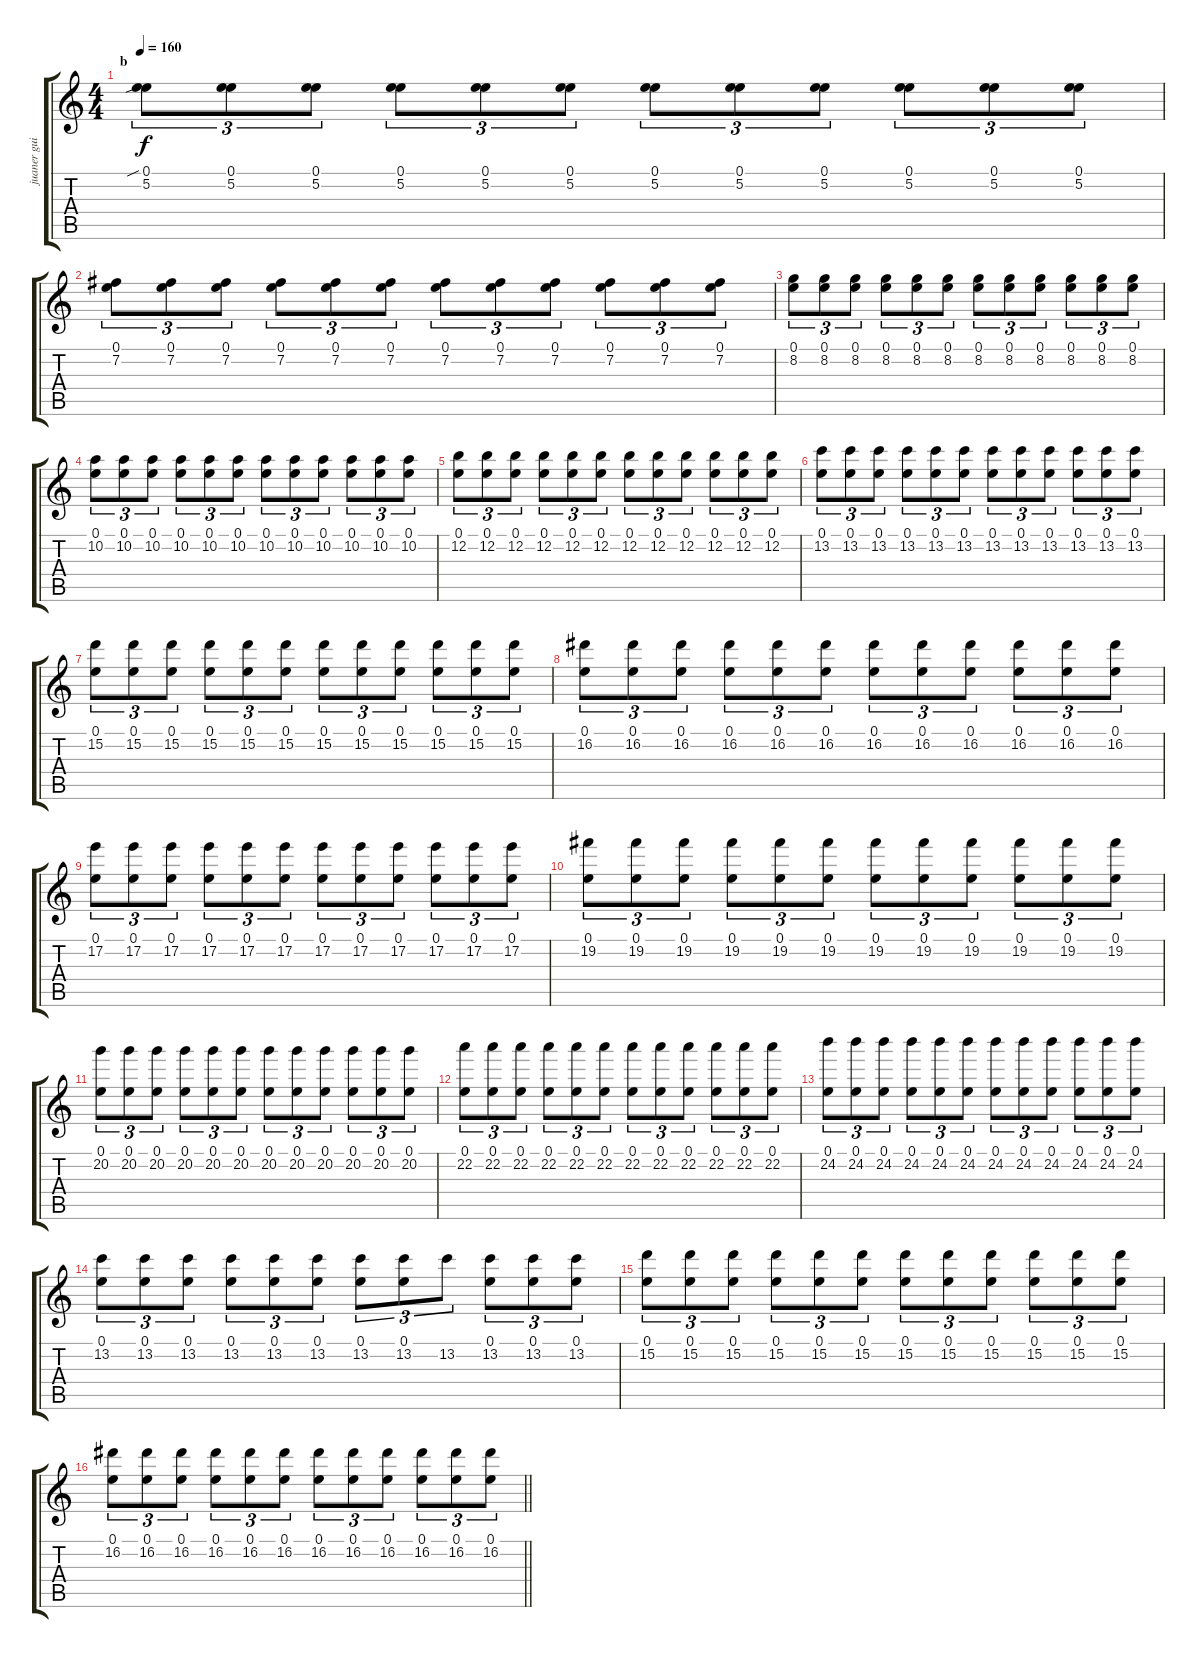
\track ("juaner guitar 1" "juaner gui") {instrument distortionguitar}
\staff {score tabs}
\tuning (E4 B3 G3 D3 A2 E2) {hide}
\ts (4 4)
\section ("" "b")
\tempo 160
\clef g2
\ks c
(0.1{sib} 5.2).8{tu (3 2) dy f} (0.1 5.2).8{tu (3 2)} (0.1 5.2).8{tu (3 2)} (0.1 5.2).8{tu (3 2)} (0.1 5.2).8{tu (3 2)} (0.1 5.2).8{tu (3 2)} (0.1 5.2).8{tu (3 2)} (0.1 5.2).8{tu (3 2)} (0.1 5.2).8{tu (3 2)} (0.1 5.2).8{tu (3 2)} (0.1 5.2).8{tu (3 2)} (0.1 5.2).8{tu (3 2)} |
(0.1 7.2).8{tu (3 2)} (0.1 7.2).8{tu (3 2)} (0.1 7.2).8{tu (3 2)} (0.1 7.2).8{tu (3 2)} (0.1 7.2).8{tu (3 2)} (0.1 7.2).8{tu (3 2)} (0.1 7.2).8{tu (3 2)} (0.1 7.2).8{tu (3 2)} (0.1 7.2).8{tu (3 2)} (0.1 7.2).8{tu (3 2)} (0.1 7.2).8{tu (3 2)} (0.1 7.2).8{tu (3 2)} |
(0.1 8.2).8{tu (3 2)} (0.1 8.2).8{tu (3 2)} (0.1 8.2).8{tu (3 2)} (0.1 8.2).8{tu (3 2)} (0.1 8.2).8{tu (3 2)} (0.1 8.2).8{tu (3 2)} (0.1 8.2).8{tu (3 2)} (0.1 8.2).8{tu (3 2)} (0.1 8.2).8{tu (3 2)} (0.1 8.2).8{tu (3 2)} (0.1 8.2).8{tu (3 2)} (0.1 8.2).8{tu (3 2)} |
(0.1 10.2).8{tu (3 2)} (0.1 10.2).8{tu (3 2)} (0.1 10.2).8{tu (3 2)} (0.1 10.2).8{tu (3 2)} (0.1 10.2).8{tu (3 2)} (0.1 10.2).8{tu (3 2)} (0.1 10.2).8{tu (3 2)} (0.1 10.2).8{tu (3 2)} (0.1 10.2).8{tu (3 2)} (0.1 10.2).8{tu (3 2)} (0.1 10.2).8{tu (3 2)} (0.1 10.2).8{tu (3 2)} |
(0.1 12.2).8{tu (3 2)} (0.1 12.2).8{tu (3 2)} (0.1 12.2).8{tu (3 2)} (0.1 12.2).8{tu (3 2)} (0.1 12.2).8{tu (3 2)} (0.1 12.2).8{tu (3 2)} (0.1 12.2).8{tu (3 2)} (0.1 12.2).8{tu (3 2)} (0.1 12.2).8{tu (3 2)} (0.1 12.2).8{tu (3 2)} (0.1 12.2).8{tu (3 2)} (0.1 12.2).8{tu (3 2)} |
(0.1 13.2).8{tu (3 2)} (0.1 13.2).8{tu (3 2)} (0.1 13.2).8{tu (3 2)} (0.1 13.2).8{tu (3 2)} (0.1 13.2).8{tu (3 2)} (0.1 13.2).8{tu (3 2)} (0.1 13.2).8{tu (3 2)} (0.1 13.2).8{tu (3 2)} (0.1 13.2).8{tu (3 2)} (0.1 13.2).8{tu (3 2)} (0.1 13.2).8{tu (3 2)} (0.1 13.2).8{tu (3 2)} |
(0.1 15.2).8{tu (3 2)} (0.1 15.2).8{tu (3 2)} (0.1 15.2).8{tu (3 2)} (0.1 15.2).8{tu (3 2)} (0.1 15.2).8{tu (3 2)} (0.1 15.2).8{tu (3 2)} (0.1 15.2).8{tu (3 2)} (0.1 15.2).8{tu (3 2)} (0.1 15.2).8{tu (3 2)} (0.1 15.2).8{tu (3 2)} (0.1 15.2).8{tu (3 2)} (0.1 15.2).8{tu (3 2)} |
(0.1 16.2).8{tu (3 2)} (0.1 16.2).8{tu (3 2)} (0.1 16.2).8{tu (3 2)} (0.1 16.2).8{tu (3 2)} (0.1 16.2).8{tu (3 2)} (0.1 16.2).8{tu (3 2)} (0.1 16.2).8{tu (3 2)} (0.1 16.2).8{tu (3 2)} (0.1 16.2).8{tu (3 2)} (0.1 16.2).8{tu (3 2)} (0.1 16.2).8{tu (3 2)} (0.1 16.2).8{tu (3 2)} |
(0.1 17.2).8{tu (3 2)} (0.1 17.2).8{tu (3 2)} (0.1 17.2).8{tu (3 2)} (0.1 17.2).8{tu (3 2)} (0.1 17.2).8{tu (3 2)} (0.1 17.2).8{tu (3 2)} (0.1 17.2).8{tu (3 2)} (0.1 17.2).8{tu (3 2)} (0.1 17.2).8{tu (3 2)} (0.1 17.2).8{tu (3 2)} (0.1 17.2).8{tu (3 2)} (0.1 17.2).8{tu (3 2)} |
(0.1 19.2).8{tu (3 2)} (0.1 19.2).8{tu (3 2)} (0.1 19.2).8{tu (3 2)} (0.1 19.2).8{tu (3 2)} (0.1 19.2).8{tu (3 2)} (0.1 19.2).8{tu (3 2)} (0.1 19.2).8{tu (3 2)} (0.1 19.2).8{tu (3 2)} (0.1 19.2).8{tu (3 2)} (0.1 19.2).8{tu (3 2)} (0.1 19.2).8{tu (3 2)} (0.1 19.2).8{tu (3 2)} |
(0.1 20.2).8{tu (3 2)} (0.1 20.2).8{tu (3 2)} (0.1 20.2).8{tu (3 2)} (0.1 20.2).8{tu (3 2)} (0.1 20.2).8{tu (3 2)} (0.1 20.2).8{tu (3 2)} (0.1 20.2).8{tu (3 2)} (0.1 20.2).8{tu (3 2)} (0.1 20.2).8{tu (3 2)} (0.1 20.2).8{tu (3 2)} (0.1 20.2).8{tu (3 2)} (0.1 20.2).8{tu (3 2)} |
(0.1 22.2).8{tu (3 2)} (0.1 22.2).8{tu (3 2)} (0.1 22.2).8{tu (3 2)} (0.1 22.2).8{tu (3 2)} (0.1 22.2).8{tu (3 2)} (0.1 22.2).8{tu (3 2)} (0.1 22.2).8{tu (3 2)} (0.1 22.2).8{tu (3 2)} (0.1 22.2).8{tu (3 2)} (0.1 22.2).8{tu (3 2)} (0.1 22.2).8{tu (3 2)} (0.1 22.2).8{tu (3 2)} |
(0.1 24.2).8{tu (3 2)} (0.1 24.2).8{tu (3 2)} (0.1 24.2).8{tu (3 2)} (0.1 24.2).8{tu (3 2)} (0.1 24.2).8{tu (3 2)} (0.1 24.2).8{tu (3 2)} (0.1 24.2).8{tu (3 2)} (0.1 24.2).8{tu (3 2)} (0.1 24.2).8{tu (3 2)} (0.1 24.2).8{tu (3 2)} (0.1 24.2).8{tu (3 2)} (0.1 24.2).8{tu (3 2)} |
(0.1 13.2).8{tu (3 2)} (0.1 13.2).8{tu (3 2)} (0.1 13.2).8{tu (3 2)} (0.1 13.2).8{tu (3 2)} (0.1 13.2).8{tu (3 2)} (0.1 13.2).8{tu (3 2)} (0.1 13.2).8{tu (3 2)} (0.1 13.2).8{tu (3 2)} 13.2.8{tu (3 2)} (0.1 13.2).8{tu (3 2)} (0.1 13.2).8{tu (3 2)} (0.1 13.2).8{tu (3 2)} |
(0.1 15.2).8{tu (3 2)} (0.1 15.2).8{tu (3 2)} (0.1 15.2).8{tu (3 2)} (0.1 15.2).8{tu (3 2)} (0.1 15.2).8{tu (3 2)} (0.1 15.2).8{tu (3 2)} (0.1 15.2).8{tu (3 2)} (0.1 15.2).8{tu (3 2)} (0.1 15.2).8{tu (3 2)} (0.1 15.2).8{tu (3 2)} (0.1 15.2).8{tu (3 2)} (0.1 15.2).8{tu (3 2)} |
\barLineRight lightlight
(0.1 16.2).8{tu (3 2)} (0.1 16.2).8{tu (3 2)} (0.1 16.2).8{tu (3 2)} (0.1 16.2).8{tu (3 2)} (0.1 16.2).8{tu (3 2)} (0.1 16.2).8{tu (3 2)} (0.1 16.2).8{tu (3 2)} (0.1 16.2).8{tu (3 2)} (0.1 16.2).8{tu (3 2)} (0.1 16.2).8{tu (3 2)} (0.1 16.2).8{tu (3 2)} (0.1 16.2).8{tu (3 2)}
